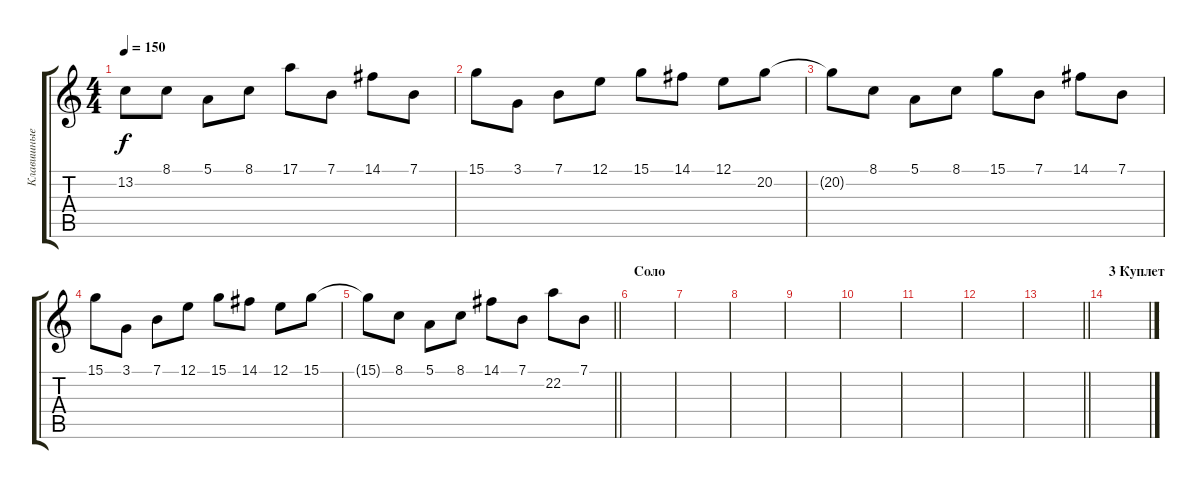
\track ("Клавишные 1" "Клавишные ") {instrument lead2sawtooth}
\staff {score tabs}
\tuning (E4 B3 G3 D3 A2 E2) {hide}
\ts (4 4)
\tempo 150
\clef g2
\ks c
13.2{t}.8{dy f} 8.1.8 5.1.8 8.1.8 17.1.8 7.1.8 14.1.8 7.1.8 |
15.1.8 3.1.8 7.1.8 12.1.8 15.1.8 14.1.8 12.1.8 20.2.8 |
20.2{t}.8 8.1.8 5.1.8 8.1.8 15.1.8 7.1.8 14.1.8 7.1.8 |
15.1.8 3.1.8 7.1.8 12.1.8 15.1.8 14.1.8 12.1.8 15.1.8 |
\barLineRight lightlight
15.1{t}.8 8.1.8 5.1.8 8.1.8 14.1.8 7.1.8 22.2.8 7.1.8 |
\section ("" "Соло")
|
|
|
|
|
|
|
\barLineRight lightlight
|
\section ("" "3 Куплет")
